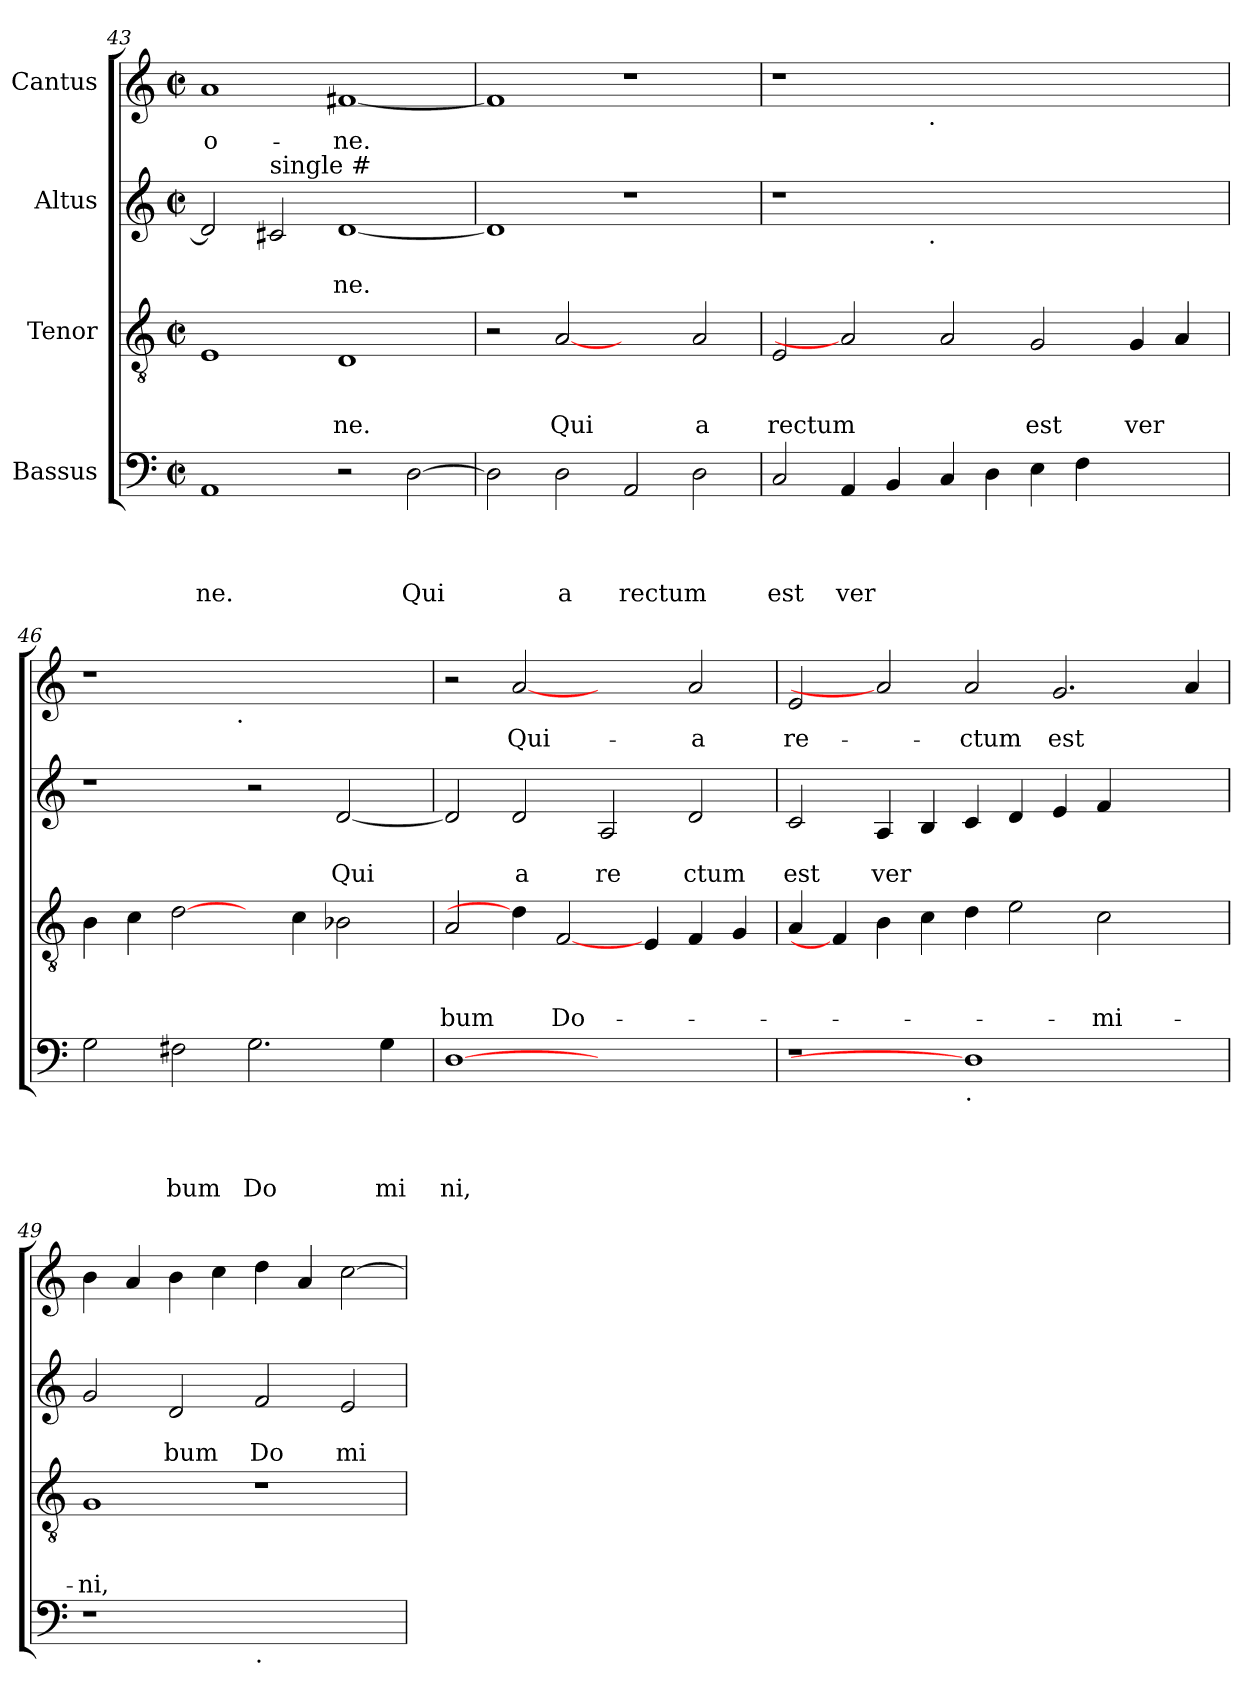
**kern	**text	**text	**text	**text	**kern	**text	**text	**text	**kern	**text	**text	**kern	**text
*part4	*part4	*part4	*part4	*part4	*part3	*part3	*part3	*part3	*part2	*part2	*part2	*part1	*part1
*staff4	*staff4	*staff4	*staff4	*staff4	*staff3	*staff3	*staff3	*staff3	*staff2	*staff2	*staff2	*staff1	*staff1
*I"Bassus	*	*	*	*	*I"Tenor	*	*	*	*I"Altus	*	*	*I"Cantus	*
*clefF4	*	*	*	*	*clefGv2	*	*	*	*clefG2	*	*	*clefG2	*
*k[]	*	*	*	*	*k[]	*	*	*	*k[]	*	*	*k[]	*
*C:	*	*	*	*	*C:	*	*	*	*C:	*	*	*C:	*
*M2/2	*	*	*	*	*M2/2	*	*	*	*M2/2	*	*	*M2/2	*
*met(c|)	*	*	*	*	*met(c|)	*	*	*	*met(c|)	*	*	*met(c|)	*
=43	=43	=43	=43	=43	=43	=43	=43	=43	=43	=43	=43	=43	=43
!	!	!	!	!LO:LY:b	!	!	!	!	!	!	!	!	!LO:LY:b
1AA	.	.	.	ne.	1E	.	.	.	2d/]	.	.	1a	-o-
!	!	!	!	!	!	!	!	!	!LO:TX:a:t=single #	!	!	!	!
.	.	.	.	.	.	.	.	.	2c#/	.	.	.	.
!	!	!	!	!	!	!	!	!LO:LY:b	!	!	!LO:LY:b	!	!LO:LY:b
2r	.	.	.	.	1D	.	.	ne.	[<1d	.	ne.	[<1f#X	-ne.
!	!	!	!	!LO:LY:b	!	!	!	!	!	!	!	!	!
[>2D\	.	.	.	Qui	.	.	.	.	.	.	.	.	.
=44	=44	=44	=44	=44	=44	=44	=44	=44	=44	=44	=44	=44	=44
2D\]	.	.	.	.	2r	.	.	.	1d]	.	.	1f#]	.
!	!	!	!	!LO:LY:b	!	!	!	!LO:LY:b	!	!	!	!	!
2D\	.	.	.	a	[2A	.	.	Qui	.	.	.	.	.
!	!	!	!	!LO:LY:b	!	!	!	!	!	!	!	!	!
2AA/	.	.	.	rectum	2ryy	.	.	.	1r	.	.	1r	.
!	!	!	!	!	!	!	!	!LO:LY:b	!	!	!	!	!
2D\	.	.	.	.	2A/	.	.	a	.	.	.	.	.
=45	=45	=45	=45	=45	=45	=45	=45	=45	=45	=45	=45	=45	=45
!	!	!	!	!LO:LY:b	!	!	!	!LO:LY:b	!	!	!	!	!
*	*	*	*	*	*	*	*	*	*^	*	*	*^	*
2C/	.	.	.	est	2E/	.	.	rectum	1r	2ryy	.	.	1r	2ryy	.
!	!	!	!	!LO:LY:b	!	!	!	!	!	!	!	!	!	!	!
4AA/	.	.	.	ver	2A]	.	.	.	.	4...ryy	.	.	.	4...ryy	.
4BB/	.	.	.	.	.	.	.	.	.	.	.	.	.	.	.
!	!	!	!	!	!	!	!	!	!	!	!	!	!	!LO:TX:b:t=.	!
!	!	!	!	!	!	!	!	!	!	!LO:TX:b:t=.	!	!	!	!	!
.	.	.	.	.	.	.	.	.	.	1ryy	.	.	.	1ryy	.
4C/	.	.	.	.	2A/	.	.	.	1.ryy	.	.	.	1.ryy	.	.
4D\	.	.	.	.	.	.	.	.	.	.	.	.	.	.	.
!	!	!	!	!	!	!	!	!LO:LY:b	!	!	!	!	!	!	!
4E\	.	.	.	.	2G/	.	.	est	.	.	.	.	.	.	.
4F\	.	.	.	.	.	.	.	.	.	.	.	.	.	.	.
.	.	.	.	.	.	.	.	.	.	2ryy	.	.	.	2ryy	.
!	!	!	!	!	!	!	!	!LO:LY:b	!	!	!	!	!	!	!
2ryy	.	.	.	.	4G/	.	.	ver	.	.	.	.	.	.	.
.	.	.	.	.	4A/	.	.	.	.	.	.	.	.	.	.
.	.	.	.	.	.	.	.	.	.	32ryy	.	.	.	32ryy	.
*	*	*	*	*	*	*	*	*	*v	*v	*	*	*	*	*
!!LO:PB:g=z	!!
=46	=46	=46	=46	=46	=46	=46	=46	=46	=46	=46	=46	=46	=46	=46
2G\	.	.	.	.	4B\	.	.	.	1r	.	.	1r	2ryy	.
.	.	.	.	.	4c\	.	.	.	.	.	.	.	.	.
!	!	!	!	!LO:LY:b	!	!	!	!	!	!	!	!	!	!
2F#X\	.	.	.	bum	[2d\	.	.	.	.	.	.	.	4...ryy	.
!	!	!	!	!	!	!	!	!	!	!	!	!	!LO:TX:b:t=.	!
.	.	.	.	.	.	.	.	.	.	.	.	.	1ryy	.
!	!	!	!	!LO:LY:b	!	!	!	!	!	!	!	!	!	!
2.G\	.	.	.	Do	4ryy	.	.	.	2r	.	.	1ryy	.	.
.	.	.	.	.	4c\	.	.	.	.	.	.	.	.	.
!	!	!	!	!	!	!	!	!	!	!	!LO:LY:b	!	!	!
.	.	.	.	.	2B-X\	.	.	.	[<2d/	.	Qui	.	.	.
!	!	!	!	!LO:LY:b	!	!	!	!	!	!	!	!	!	!
4G\	.	.	.	mi	.	.	.	.	.	.	.	.	.	.
.	.	.	.	.	.	.	.	.	.	.	.	.	32ryy	.
=47	=47	=47	=47	=47	=47	=47	=47	=47	=47	=47	=47	=47	=47	=47
!	!	!	!	!LO:LY:b	!	!	!	!LO:LY:b	!	!	!	!	!	!
*	*	*	*	*	*	*	*	*	*	*	*	*v	*v	*
[1D	.	.	.	ni,	2A/	.	.	bum	2d/]	.	.	2r	.
!	!	!	!	!	!	!	!	!	!	!	!LO:LY:b	!	!LO:LY:b
.	.	.	.	.	4d\]	.	.	.	2d/	.	a	[2a	Qui-
!	!	!	!	!	!	!	!	!LO:LY:b	!	!	!	!	!
.	.	.	.	.	[2F/	.	.	Do-	.	.	.	.	.
!	!	!	!	!	!	!	!	!	!	!	!LO:LY:b	!	!
1ryy	.	.	.	.	.	.	.	.	2A/	.	re	2ryy	.
.	.	.	.	.	4E/	.	.	.	.	.	.	.	.
!	!	!	!	!	!	!	!	!	!	!	!LO:LY:b	!	!LO:LY:b
.	.	.	.	.	4F/	.	.	.	2d/	.	ctum	2a/	-a
.	.	.	.	.	4G/	.	.	.	.	.	.	.	.
=48	=48	=48	=48	=48	=48	=48	=48	=48	=48	=48	=48	=48	=48
!	!	!	!	!	!	!	!	!	!	!	!LO:LY:b	!	!LO:LY:b
1r	.	.	.	.	4A/	.	.	.	2c/	.	est	2e/	re-
.	.	.	.	.	4F/]	.	.	.	.	.	.	.	.
!	!	!	!	!	!	!	!	!	!	!	!LO:LY:b	!	!
.	.	.	.	.	4B\	.	.	.	4A/	.	ver	2a]	.
.	.	.	.	.	4c\	.	.	.	4B/	.	.	.	.
!LO:TX:b:t=.	!	!	!	!	!	!	!	!	!	!	!	!	!
!	!	!	!	!	!	!	!	!	!	!	!	!	!LO:LY:b
1D]	.	.	.	.	4d\	.	.	.	4c/	.	.	2a/	-ctum
.	.	.	.	.	2e\	.	.	.	4d/	.	.	.	.
!	!	!	!	!	!	!	!	!	!	!	!	!	!LO:LY:b
.	.	.	.	.	.	.	.	.	4e/	.	.	2.g/	est
!	!	!	!	!	!	!	!	!LO:LY:b	!	!	!	!	!
.	.	.	.	.	2c\	.	.	-mi-	4f/	.	.	.	.
2ryy	.	.	.	.	.	.	.	.	2ryy	.	.	.	.
.	.	.	.	.	4ryy	.	.	.	.	.	.	4a/	.
=49	=49	=49	=49	=49	=49	=49	=49	=49	=49	=49	=49	=49	=49
!	!	!	!	!	!	!	!	!LO:LY:b	!	!	!	!	!
1r	.	.	.	.	1G	.	.	-ni,	2g/	.	.	4b\	.
.	.	.	.	.	.	.	.	.	.	.	.	4a/	.
!	!	!	!	!	!	!	!	!	!	!	!LO:LY:b	!	!
.	.	.	.	.	.	.	.	.	2d/	.	bum	4b\	.
.	.	.	.	.	.	.	.	.	.	.	.	4cc\	.
!LO:TX:b:t=.	!	!	!	!	!	!	!	!	!	!	!	!	!
!	!	!	!	!	!	!	!	!	!	!	!LO:LY:b	!	!
1ryy	.	.	.	.	1r	.	.	.	2f/	.	Do	4dd\	.
.	.	.	.	.	.	.	.	.	.	.	.	4a/	.
!	!	!	!	!	!	!	!	!	!	!	!LO:LY:b	!	!
.	.	.	.	.	.	.	.	.	2e/	.	mi	[>2cc\	.
=	=	=	=	=	=	=	=	=	=	=	=	=	=
*-	*-	*-	*-	*-	*-	*-	*-	*-	*-	*-	*-	*-	*-
